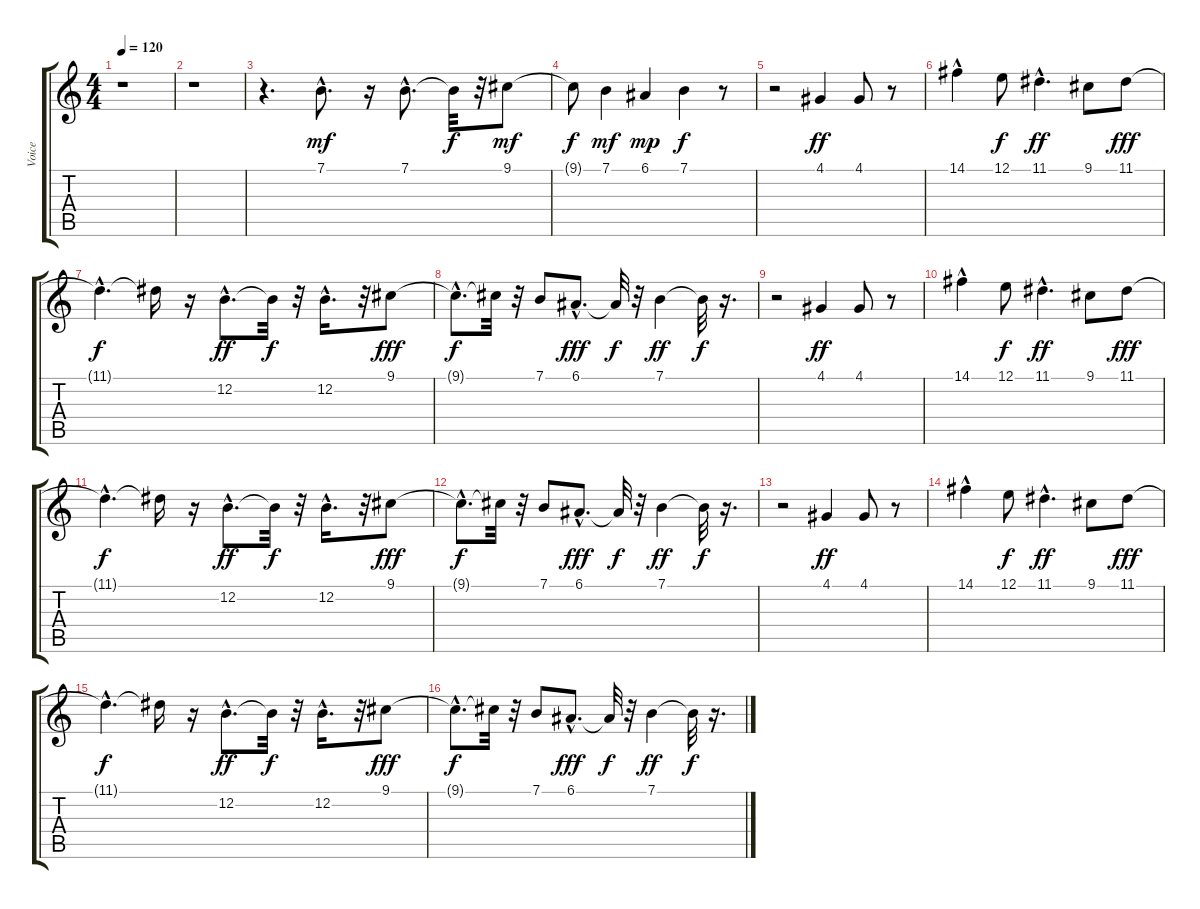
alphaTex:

\track ("Voice" "Voice") {instrument flute}
\staff {score tabs}
\tuning (E4 B3 G3 D3 A2 E2) {hide}
\ts (4 4)
\tempo 120
\clef g2
\ks c
r.1{dy f} |
r.1 |
r.4{d} 7.1{hac}.8{d dy mf} r.16 7.1{hac}.8{d} 7.1{t}.32{dy f} r.32 9.1.8{dy mf} |
9.1{t}.8{dy f} 7.1.4{dy mf} 6.1.4{dy mp} 7.1.4{dy f} r.8 |
r.2 4.1.4{dy ff} 4.1.8 r.8 |
14.1{hac}.4 12.1.8{dy f} 11.1{hac}.4{d dy ff} 9.1.8 11.1.8{dy fff} |
11.1{hac t}.4{d dy f} 11.1{t}.16 r.16 12.2{hac}.8{d dy ff} 12.2{t}.32{dy f} r.32 12.2{hac}.16{d} r.32 9.1.8{dy fff} |
9.1{hac t}.8{d dy f} 9.1{t}.32 r.32 7.1.8 6.1{hac}.8{d dy fff} 6.1{t}.32{dy f} r.32 7.1.4{dy ff} 7.1{t}.32{dy f} r.16{d} |
r.2 4.1.4{dy ff} 4.1.8 r.8 |
14.1{hac}.4 12.1.8{dy f} 11.1{hac}.4{d dy ff} 9.1.8 11.1.8{dy fff} |
11.1{hac t}.4{d dy f} 11.1{t}.16 r.16 12.2{hac}.8{d dy ff} 12.2{t}.32{dy f} r.32 12.2{hac}.16{d} r.32 9.1.8{dy fff} |
9.1{hac t}.8{d dy f} 9.1{t}.32 r.32 7.1.8 6.1{hac}.8{d dy fff} 6.1{t}.32{dy f} r.32 7.1.4{dy ff} 7.1{t}.32{dy f} r.16{d} |
r.2 4.1.4{dy ff} 4.1.8 r.8 |
14.1{hac}.4 12.1.8{dy f} 11.1{hac}.4{d dy ff} 9.1.8 11.1.8{dy fff} |
11.1{hac t}.4{d dy f} 11.1{t}.16 r.16 12.2{hac}.8{d dy ff} 12.2{t}.32{dy f} r.32 12.2{hac}.16{d} r.32 9.1.8{dy fff} |
9.1{hac t}.8{d dy f} 9.1{t}.32 r.32 7.1.8 6.1{hac}.8{d dy fff} 6.1{t}.32{dy f} r.32 7.1.4{dy ff} 7.1{t}.32{dy f} r.16{d}
